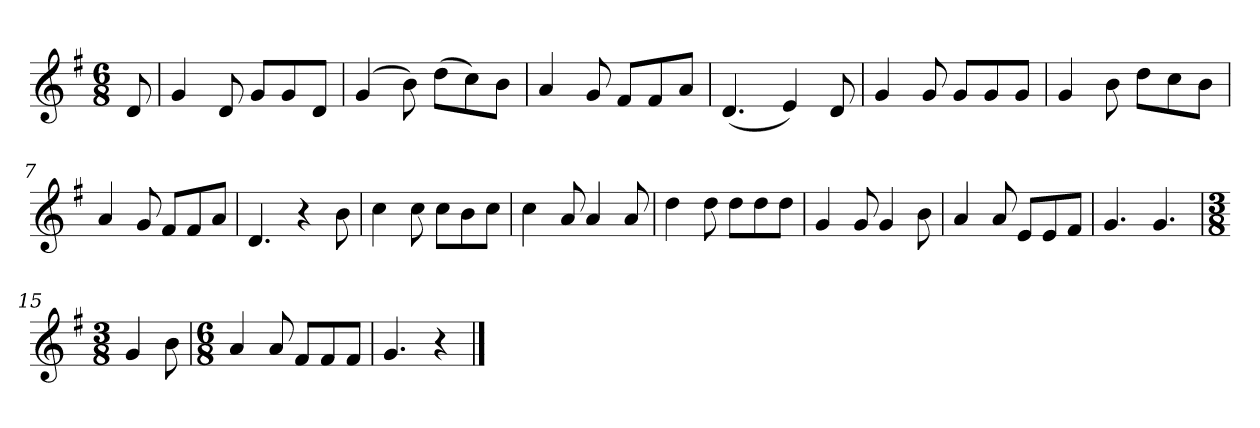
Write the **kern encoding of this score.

**kern
*part1
*staff1
*k[f#]
*M6/8
*MM120
=
8d
=1
4g
8d
8gL
8g
8dJ
=2
(4g
8b)
(8ddL
8cc)
8bJ
=3
4a
8g
8f#L
8f#
8aJ
=4
(4.d
4e)
8d
=5
4g
8g
8gL
8g
8gJ
=6
4g
8b
8ddL
8cc
8bJ
=7
4a
8g
8f#L
8f#
8aJ
=8
4.d
4r
8b
=9
4cc
8cc
8ccL
8b
8ccJ
=10
4cc
8a
4a
8a
=11
4dd
8dd
8ddL
8dd
8ddJ
=12
4g
8g
4g
8b
=13
4a
8a
8eL
8e
8f#J
=14
4.g
4.g
=15
*M3/8
4g
8b
=16
*M6/8
4a
8a
8f#L
8f#
8f#J
=17
4.g
4r
==
*-
